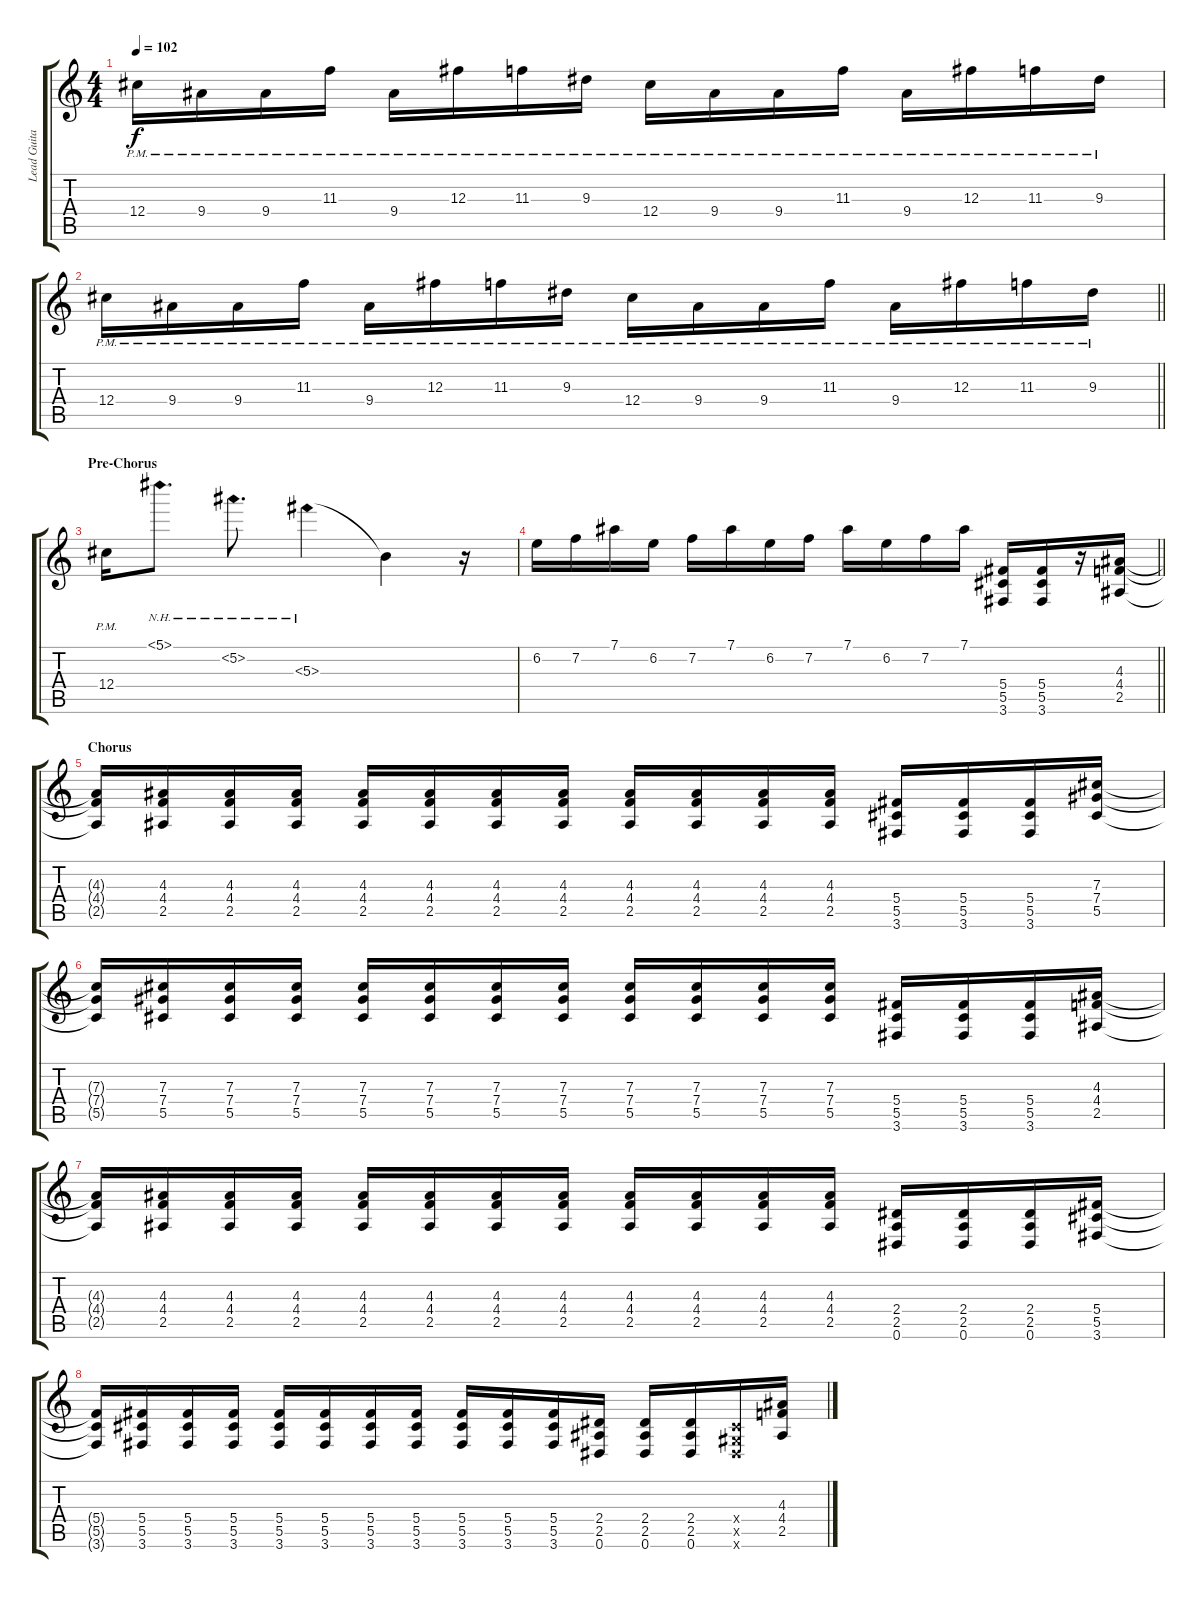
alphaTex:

\track ("Lead Guitar" "Lead Guita") {instrument distortionguitar}
\staff {score tabs}
\tuning (Eb4 Bb3 Gb3 Db3 Ab2 Eb2) {hide}
\ts (4 4)
\tempo 102
\clef g2
\ks c
12.4{pm}.16{dy f} 9.4{pm}.16 9.4{pm}.16 11.3{pm}.16 9.4{pm}.16 12.3{pm}.16 11.3{pm}.16 9.3{pm}.16 12.4{pm}.16 9.4{pm}.16 9.4{pm}.16 11.3{pm}.16 9.4{pm}.16 12.3{pm}.16 11.3{pm}.16 9.3{pm}.16 |
\barLineRight lightlight
12.4{pm}.16 9.4{pm}.16 9.4{pm}.16 11.3{pm}.16 9.4{pm}.16 12.3{pm}.16 11.3{pm}.16 9.3{pm}.16 12.4{pm}.16 9.4{pm}.16 9.4{pm}.16 11.3{pm}.16 9.4{pm}.16 12.3{pm}.16 11.3{pm}.16 9.3{pm}.16 |
\section ("" "Pre-Chorus")
12.4{pm}.16 5.1{nh}.8{d} 5.2{nh}.8{d} 5.3{nh}.4 5.3{t}.4 r.16 |
\barLineRight lightlight
6.2.16 7.2.16 7.1.16 6.2.16 7.2.16 7.1.16 6.2.16 7.2.16 7.1.16 6.2.16 7.2.16 7.1.16 (5.4 5.5 3.6).16 (5.4 5.5 3.6).16 r.16 (4.3 4.4 2.5).16 |
\section ("" "Chorus")
(4.3{t} 4.4{t} 2.5{t}).16 (4.3 4.4 2.5).16 (4.3 4.4 2.5).16 (4.3 4.4 2.5).16 (4.3 4.4 2.5).16 (4.3 4.4 2.5).16 (4.3 4.4 2.5).16 (4.3 4.4 2.5).16 (4.3 4.4 2.5).16 (4.3 4.4 2.5).16 (4.3 4.4 2.5).16 (4.3 4.4 2.5).16 (5.4 5.5 3.6).16 (5.4 5.5 3.6).16 (5.4 5.5 3.6).16 (7.3 7.4 5.5).16 |
(7.3{t} 7.4{t} 5.5{t}).16 (7.3 7.4 5.5).16 (7.3 7.4 5.5).16 (7.3 7.4 5.5).16 (7.3 7.4 5.5).16 (7.3 7.4 5.5).16 (7.3 7.4 5.5).16 (7.3 7.4 5.5).16 (7.3 7.4 5.5).16 (7.3 7.4 5.5).16 (7.3 7.4 5.5).16 (7.3 7.4 5.5).16 (5.4 5.5 3.6).16 (5.4 5.5 3.6).16 (5.4 5.5 3.6).16 (4.3 4.4 2.5).16 |
(4.3{t} 4.4{t} 2.5{t}).16 (4.3 4.4 2.5).16 (4.3 4.4 2.5).16 (4.3 4.4 2.5).16 (4.3 4.4 2.5).16 (4.3 4.4 2.5).16 (4.3 4.4 2.5).16 (4.3 4.4 2.5).16 (4.3 4.4 2.5).16 (4.3 4.4 2.5).16 (4.3 4.4 2.5).16 (4.3 4.4 2.5).16 (2.4 2.5 0.6).16 (2.4 2.5 0.6).16 (2.4 2.5 0.6).16 (5.4 5.5 3.6).16 |
(5.4{t} 5.5{t} 3.6{t}).16 (5.4 5.5 3.6).16 (5.4 5.5 3.6).16 (5.4 5.5 3.6).16 (5.4 5.5 3.6).16 (5.4 5.5 3.6).16 (5.4 5.5 3.6).16 (5.4 5.5 3.6).16 (5.4 5.5 3.6).16 (5.4 5.5 3.6).16 (5.4 5.5 3.6).16 (2.4 2.5 0.6).16 (2.4 2.5 0.6).16 (2.4 2.5 0.6).16 (0.4{x} 0.5{x} 0.6{x}).16 (4.3 4.4 2.5).16
